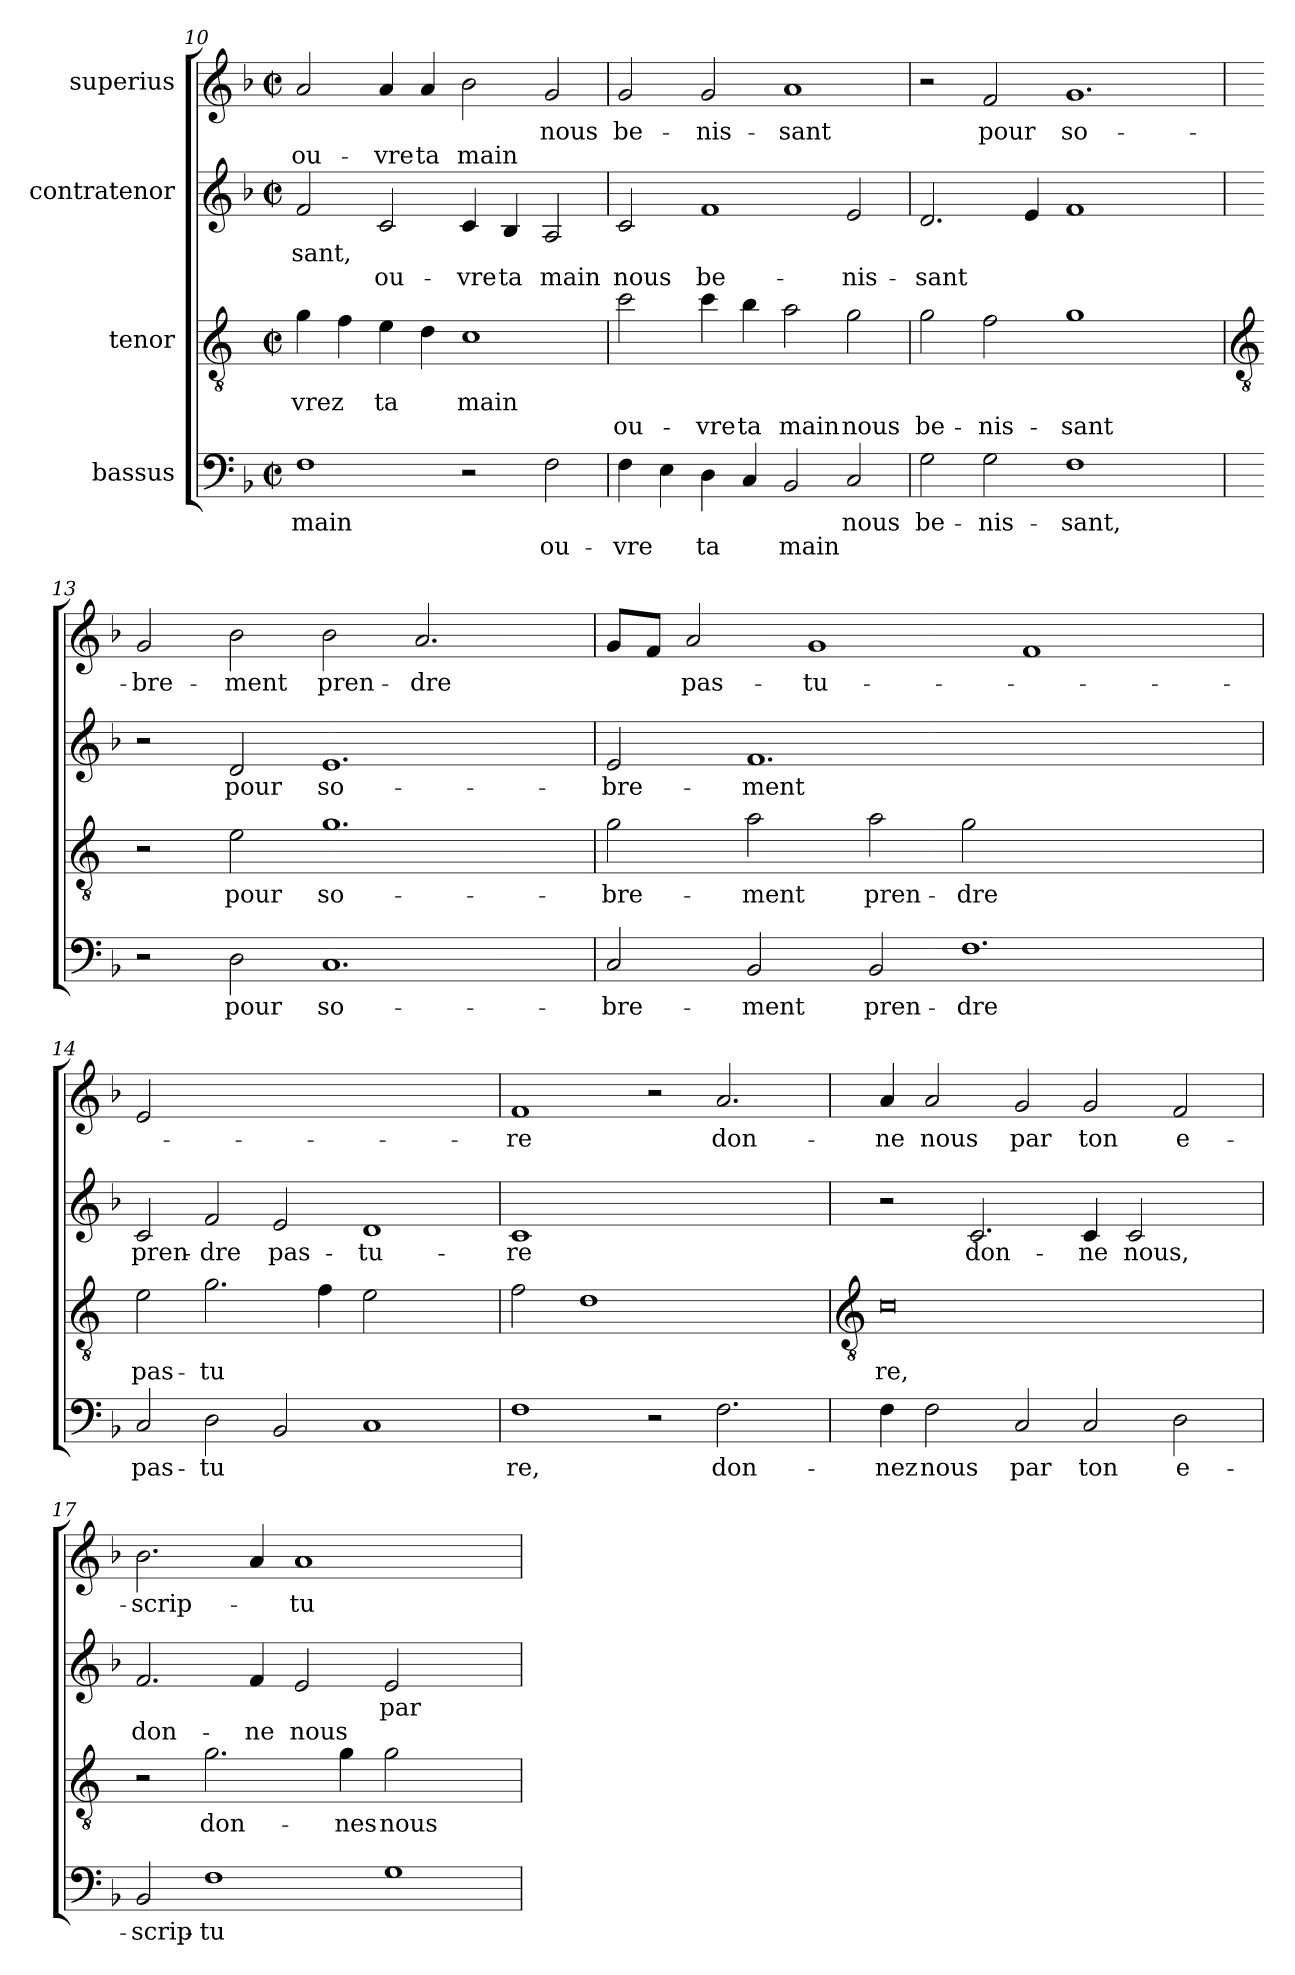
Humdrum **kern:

**kern	**text	**text	**kern	**text	**text	**kern	**text	**text	**kern	**text	**text
*part4	*part4	*part4	*part3	*part3	*part3	*part2	*part2	*part2	*part1	*part1	*part1
*staff4	*staff4	*staff4	*staff3	*staff3	*staff3	*staff2	*staff2	*staff2	*staff1	*staff1	*staff1
*I"bassus	*	*	*I"tenor	*	*	*I"contratenor	*	*	*I"superius	*	*
!!LO:LB:g=z
*clefF4	*	*	*clefGv2	*	*	*clefG2	*	*	*clefG2	*	*
*	*	*	*ITrd4c7	*	*	*	*	*	*	*	*
*k[b-]	*	*	*k[b-]	*	*	*k[b-]	*	*	*k[b-]	*	*
*F:	*	*	*F:	*	*	*F:	*	*	*F:	*	*
*M4/2	*	*	*M4/2	*	*	*M4/2	*	*	*M4/2	*	*
*met(c|)	*	*	*met(c|)	*	*	*met(c|)	*	*	*met(c|)	*	*
=10	=10	=10	=10	=10	=10	=10	=10	=10	=10	=10	=10
!	!LO:LY:b	!	!	!LO:LY:b	!	!	!LO:LY:b	!	!	!	!LO:LY:b
1F	main	.	4c	-vrez	.	2f	-sant,	.	2a	.	ou-
.	.	.	4B-	.	.	.	.	.	.	.	.
!	!	!	!	!LO:LY:b	!	!	!	!LO:LY:b	!	!	!LO:LY:b
.	.	.	4A	ta	.	2c	.	ou-	4a	.	-vre
!	!	!	!	!	!	!	!	!	!	!	!LO:LY:b
.	.	.	4G	.	.	.	.	.	4a	.	ta
!	!	!	!	!LO:LY:b	!	!	!	!LO:LY:b	!	!	!LO:LY:b
2r	.	.	1F	main	.	4c	.	-vre	2b-	.	main
!	!	!	!	!	!	!	!	!LO:LY:b	!	!	!
.	.	.	.	.	.	4B-	.	ta	.	.	.
!	!	!LO:LY:b	!	!	!	!	!	!LO:LY:b	!	!LO:LY:b	!
2F	.	ou-	.	.	.	2A	.	main	2g	nous	.
=11	=11	=11	=11	=11	=11	=11	=11	=11	=11	=11	=11
!	!	!LO:LY:b	!	!	!LO:LY:b	!	!	!LO:LY:b	!	!LO:LY:b	!
4F	.	-vre	2f	.	ou-	2c	.	nous	2g	be-	.
4E	.	.	.	.	.	.	.	.	.	.	.
!	!	!LO:LY:b	!	!	!LO:LY:b	!	!	!LO:LY:b	!	!LO:LY:b	!
4D	.	ta	4f	.	-vre	1f	.	be-	2g	-nis-	.
!	!	!	!	!	!LO:LY:b	!	!	!	!	!	!
4C	.	.	4e	.	ta	.	.	.	.	.	.
!	!	!LO:LY:b	!	!	!LO:LY:b	!	!	!	!	!LO:LY:b	!
2BB-	.	main	2d	.	main	.	.	.	1a	-sant	.
!	!LO:LY:b	!	!	!	!LO:LY:b	!	!	!LO:LY:b	!	!	!
2C	nous	.	2c	.	nous	2e	.	-nis-	.	.	.
!!LO:LB:g=z
=12	=12	=12	=12	=12	=12	=12	=12	=12	=12	=12	=12
!	!LO:LY:b	!	!	!	!LO:LY:b	!	!	!LO:LY:b	!	!	!
2G	be-	.	2c	.	be-	2.d	.	-sant	2r	.	.
!	!LO:LY:b	!	!	!	!LO:LY:b	!	!	!	!	!LO:LY:b	!
2G	-nis-	.	2B-	.	-nis-	.	.	.	2f	pour	.
.	.	.	.	.	.	4e	.	.	.	.	.
!	!LO:LY:b	!	!	!	!LO:LY:b	!	!	!	!	!LO:LY:b	!
1F	-sant,	.	1c	.	-sant	1f	.	.	1.g	so-	.
2ryy	.	.	2ryy	.	.	2ryy	.	.	.	.	.
!!LO:LB:g=z
=13	=13	=13	=13	=13	=13	=13	=13	=13	=13	=13	=13
*	*	*	*clefGv2	*	*	*	*	*	*	*	*
!	!	!	!	!	!	!	!	!	!	!LO:LY:b	!
2r	.	.	2r	.	.	2r	.	.	2g	-bre-	.
!	!LO:LY:b	!	!	!LO:LY:b	!	!	!LO:LY:b	!	!	!LO:LY:b	!
2D	pour	.	2A	pour	.	2d	pour	.	2b-	-ment	.
!	!LO:LY:b	!	!	!LO:LY:b	!	!	!LO:LY:b	!	!	!LO:LY:b	!
1.C	so-	.	1.c	so-	.	1.e	so-	.	2b-	pren-	.
!	!	!	!	!	!	!	!	!	!	!LO:LY:b	!
.	.	.	.	.	.	.	.	.	2.a	-dre	.
.	.	.	.	.	.	.	.	.	4ryy	.	.
=13A	=13A	=13A	=13A	=13A	=13A	=13A	=13A	=13A	=13A	=13A	=13A
!	!LO:LY:b	!	!	!LO:LY:b	!	!	!LO:LY:b	!	!	!	!
2C	-bre-	.	2c	-bre-	.	2e	-bre-	.	8gL	.	.
.	.	.	.	.	.	.	.	.	8fJ	.	.
!	!	!	!	!	!	!	!	!	!	!LO:LY:b	!
.	.	.	.	.	.	.	.	.	2a	pas-	.
!	!LO:LY:b	!	!	!LO:LY:b	!	!	!LO:LY:b	!	!	!	!
2BB-	-ment	.	2d	-ment	.	1.f	-ment	.	.	.	.
!	!	!	!	!	!	!	!	!	!	!LO:LY:b	!
.	.	.	.	.	.	.	.	.	1g	-tu-	.
!	!LO:LY:b	!	!	!LO:LY:b	!	!	!	!	!	!	!
2BB-	pren-	.	2d	pren-	.	.	.	.	.	.	.
!	!LO:LY:b	!	!	!LO:LY:b	!	!	!	!	!	!	!
1.F	-dre	.	2c	-dre	.	.	.	.	.	.	.
.	.	.	.	.	.	.	.	.	1f	.	.
.	.	.	1ryy	.	.	1ryy	.	.	.	.	.
.	.	.	.	.	.	.	.	.	4ryy	.	.
=14A	=14A	=14A	=14A	=14A	=14A	=14A	=14A	=14A	=14A	=14A	=14A
!	!LO:LY:b	!	!	!LO:LY:b	!	!	!LO:LY:b	!	!	!	!
2C	pas-	.	2A	pas-	.	2c	pren-	.	2e	.	.
!	!LO:LY:b	!	!	!LO:LY:b	!	!	!LO:LY:b	!	!	!	!
2D	-tu	.	2.c	-tu	.	2f	-dre	.	0ryy	.	.
!	!	!	!	!	!	!	!LO:LY:b	!	!	!	!
2BB-	.	.	.	.	.	2e	pas-	.	.	.	.
.	.	.	4B-	.	.	.	.	.	.	.	.
!	!	!	!	!	!	!	!LO:LY:b	!	!	!	!
1C	.	.	2A	.	.	1d	-tu-	.	.	.	.
.	.	.	2ryy	.	.	.	.	.	.	.	.
!!LO:LB:g=z
=15	=15	=15	=15	=15	=15	=15	=15	=15	=15	=15	=15
!	!LO:LY:b	!	!	!	!	!	!LO:LY:b	!	!	!LO:LY:b	!
1F	re,	.	2B-	.	.	1c	-re	.	1f	-re	.
.	.	.	1G	.	.	.	.	.	.	.	.
2r	.	.	.	.	.	1ryy	.	.	2r	.	.
!	!LO:LY:b	!	!	!	!	!	!	!	!	!LO:LY:b	!
2.F	don-	.	2.ryy	.	.	.	.	.	2.a	don-	.
.	.	.	.	.	.	4ryy	.	.	.	.	.
!!LO:LB:g=z
=16	=16	=16	=16	=16	=16	=16	=16	=16	=16	=16	=16
*	*	*	*clefGv2	*	*	*	*	*	*	*	*
!	!LO:LY:b	!	!	!LO:LY:b	!	!	!	!	!	!LO:LY:b	!
4F	-nez	.	0F	re,	.	2r	.	.	4a	-ne	.
!	!LO:LY:b	!	!	!	!	!	!	!	!	!LO:LY:b	!
2F	nous	.	.	.	.	.	.	.	2a	nous	.
!	!	!	!	!	!	!	!LO:LY:b	!	!	!	!
.	.	.	.	.	.	2.c	don-	.	.	.	.
!	!LO:LY:b	!	!	!	!	!	!	!	!	!LO:LY:b	!
2C	par	.	.	.	.	.	.	.	2g	par	.
!	!LO:LY:b	!	!	!	!	!	!LO:LY:b	!	!	!LO:LY:b	!
2C	ton	.	.	.	.	4c	-ne	.	2g	ton	.
!	!	!	!	!	!	!	!LO:LY:b	!	!	!	!
.	.	.	.	.	.	2c	nous,	.	.	.	.
!	!LO:LY:b	!	!	!	!	!	!	!	!	!LO:LY:b	!
2D	e-	.	.	.	.	.	.	.	2f	e-	.
.	.	.	4ryy	.	.	4ryy	.	.	.	.	.
=17	=17	=17	=17	=17	=17	=17	=17	=17	=17	=17	=17
!	!LO:LY:b	!	!	!	!	!	!	!LO:LY:b	!	!LO:LY:b	!
2BB-	-scrip-	.	2r	.	.	2.f	.	don-	2.b-	-scrip-	.
!	!LO:LY:b	!	!	!LO:LY:b	!	!	!	!	!	!	!
1F	-tu	.	2.c	don-	.	.	.	.	.	.	.
!	!	!	!	!	!	!	!	!LO:LY:b	!	!	!
.	.	.	.	.	.	4f	.	-ne	4a	.	.
!	!	!	!	!	!	!	!	!LO:LY:b	!	!LO:LY:b	!
.	.	.	.	.	.	2e	.	nous	1a	-tu-	.
!	!	!	!	!LO:LY:b	!	!	!	!	!	!	!
.	.	.	4c	-nes	.	.	.	.	.	.	.
!	!	!	!	!LO:LY:b	!	!	!LO:LY:b	!	!	!	!
1G	.	.	2c	nous	.	2e	par	.	.	.	.
.	.	.	2ryy	.	.	2ryy	.	.	2ryy	.	.
=	=	=	=	=	=	=	=	=	=	=	=
*-	*-	*-	*-	*-	*-	*-	*-	*-	*-	*-	*-
